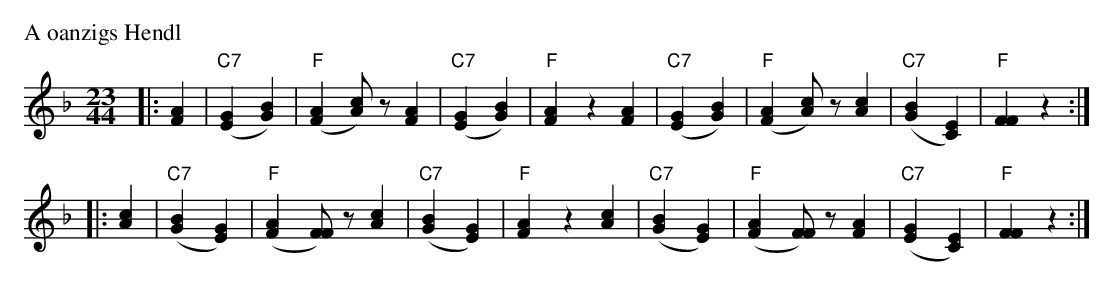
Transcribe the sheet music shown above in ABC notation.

X:1
P: A oanzigs Hendl
M: 23/44
L: 1/8
K: F
|: [A2F2] \
| "C7"([G2E2][B2G2]) | "F"([A2F2] [cA])z [A2F2] \
| "C7"([G2E2][B2G2]) | "F"[A2F2] z2 [A2F2] \
| "C7"([G2E2][B2G2]) | "F"([A2F2] [cA])z [c2A2] \
| "C7"([B2G2][E2C2]) | "F"[F2F2] z2 :|
|: [c2A2] \
| "C7"([B2G2][G2E2]) | "F"([A2F2] [FF])z [c2A2] \
| "C7"([B2G2][G2E2]) | "F"[A2F2] z2 [c2A2] \
| "C7"([B2G2][G2E2]) | "F"([A2F2] [FF])z [A2F2] \
| "C7"([G2E2][E2C2]) | "F"[F2F2] z2 :|
